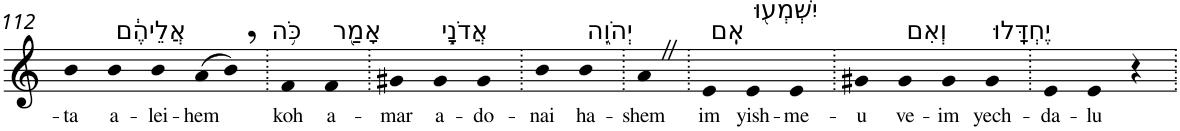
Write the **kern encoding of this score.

**kern	**text
*part1	*part1
*staff1	*staff1
*I"Piano	*
*I'Pno	*
!!LO:PB:g=z
*clefG2	*
*k[]	*
=112	=112
!	!LO:LY:b
4b	-ta
!LO:TX:a:t=אֲלֵיהֶ֔ם	!
!	!LO:LY:b
4b	a-
!	!LO:LY:b
4b	-lei-
!	!LO:LY:b
(>8a	-hem
8b,)	.
=113.	=113.
!LO:TX:a:t=כֹּ֥ה	!
!	!LO:LY:b
4f	koh
!LO:TX:a:t=אָמַ֖ר	!
!	!LO:LY:b
4f	a-
=114.	=114.
!	!LO:LY:b
4g#X	-mar
!LO:TX:a:t=אֲדֹנָ֣י	!
!	!LO:LY:b
4g#	a-
!	!LO:LY:b
4g#	-do-
=115.	=115.
!	!LO:LY:b
4b	-nai
!LO:TX:a:t=יְהֹוִ֑ה	!
!	!LO:LY:b
4b	ha-
=116.	=116.
!	!LO:LY:b
4aZ	-shem
=117.	=117.
!LO:TX:a:t=אִֽם	!
!	!LO:LY:b
4e	im
!LO:TX:a:t=יִשְׁמְע֖וּ	!
!	!LO:LY:b
4e	yish-
!	!LO:LY:b
4e	-me-
=118.	=118.
!	!LO:LY:b
4g#X	-u
!LO:TX:a:t=וְאִם	!
!	!LO:LY:b
4g#	ve-
!	!LO:LY:b
4g#	-im
!LO:TX:a:t=יֶחְדָּֽלוּ	!
!	!LO:LY:b
4g#	yech-
=119.	=119.
!	!LO:LY:b
4e	-da-
!	!LO:LY:b
4e	-lu
4r	.
=.	=.
*-	*-
